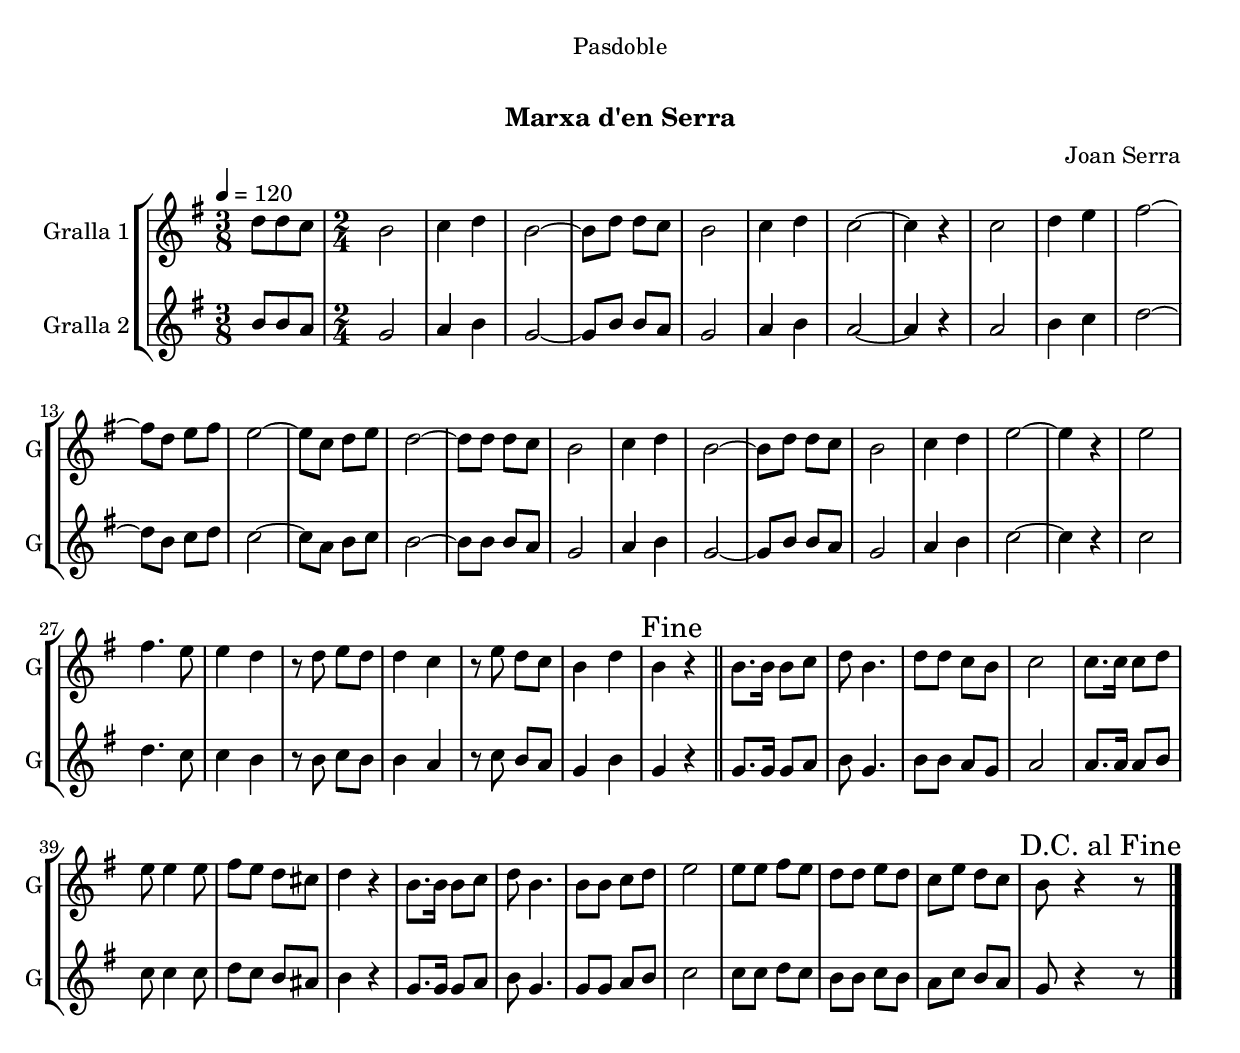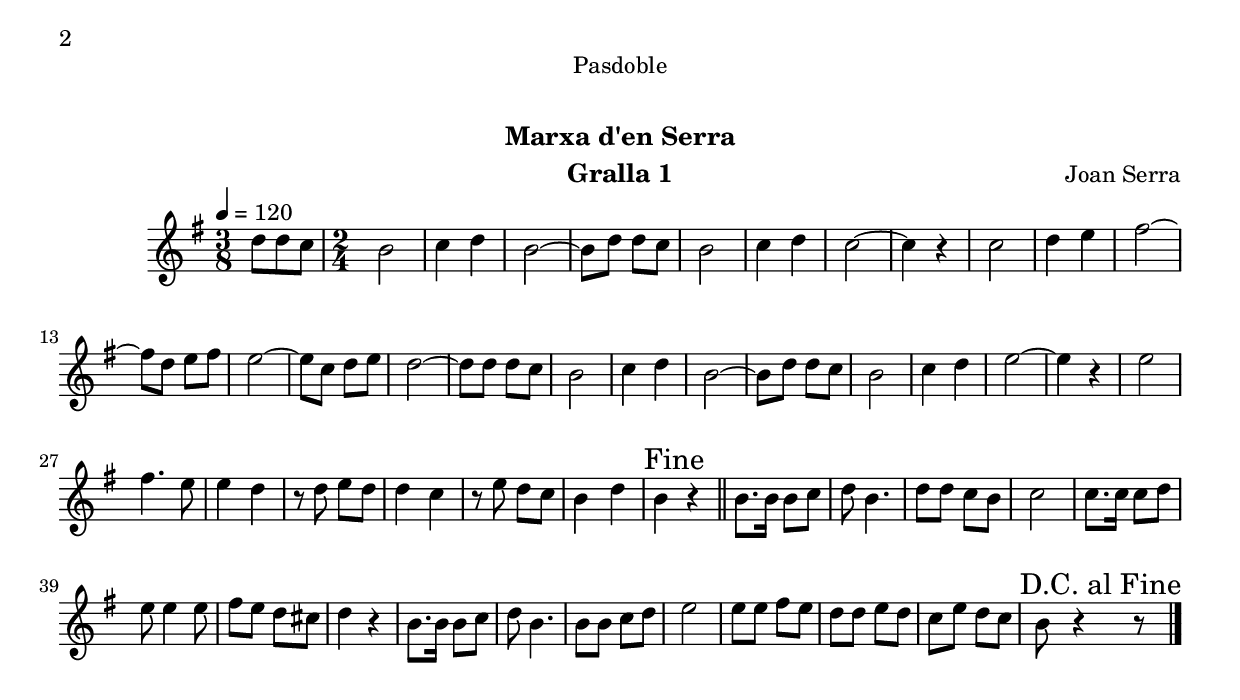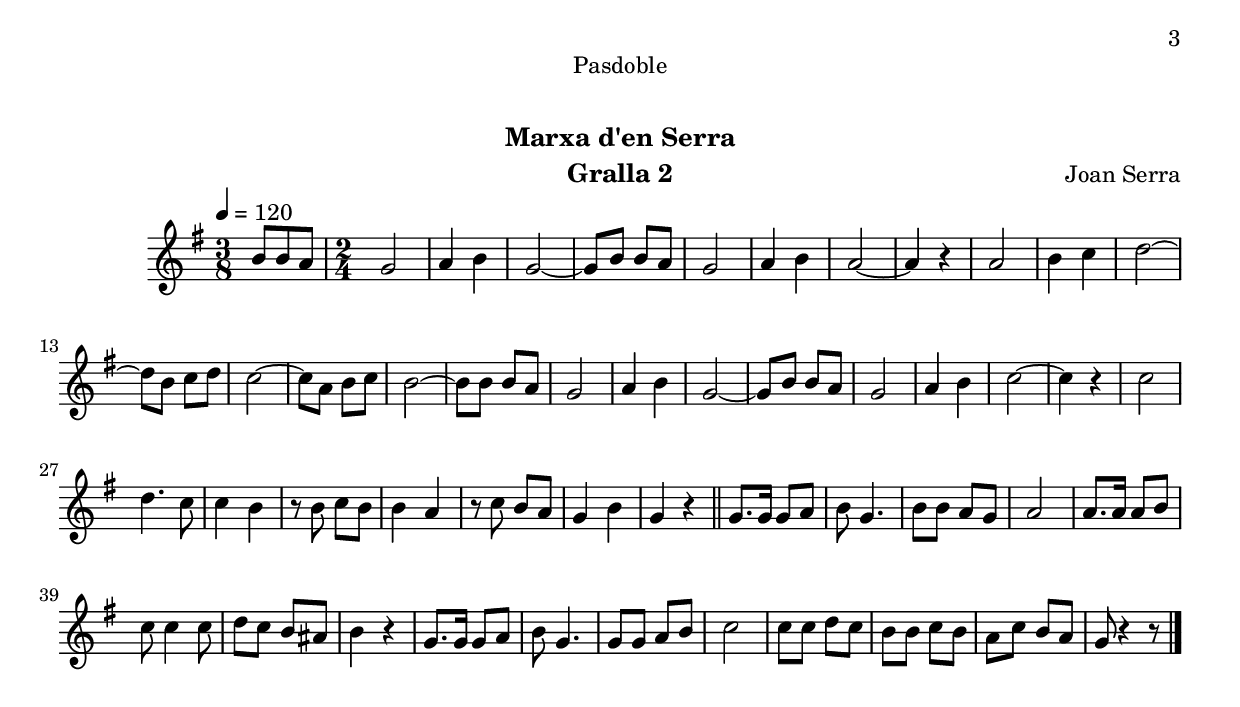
\version "2.16.0"

\header {
  dedication="Pasdoble"
  title="  "
  subtitle="Marxa d'en Serra"
  subsubtitle=""
  poet=""
  meter=""
  piece=""
  composer="Joan Serra"
  arranger=""
  opus=""
  instrument=""
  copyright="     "
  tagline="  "
}

liniaroAa =
\relative d''
{
  \tempo 4=120
  \clef treble
  \key g \major
  \time 3/8
  d8 d c  |
  \time 2/4   b2  |
  c4 d  |
  b2 ~  |
  %05
  b8 d d c  |
  b2  |
  c4 d  |
  c2 ~  |
  c4 r  |
  %10
  c2  |
  d4 e  |
  fis2 ~  |
  fis8 d e fis  |
  e2 ~  |
  %15
  e8 c d e  |
  d2 ~  |
  d8 d d c  |
  b2  |
  c4 d  |
  %20
  b2 ~  |
  b8 d d c  |
  b2  |
  c4 d  |
  e2 ~  |
  %25
  e4 r  |
  e2  |
  fis4. e8  |
  e4 d  |
  r8 d e d  |
  %30
  d4 c  |
  r8 e d c  |
  b4 d  |
  \mark "Fine" b4 r  \bar "||"
  b8. b16 b8 c  |
  %35
  d8 b4.  |
  d8 d c b  |
  c2  |
  c8. c16 c8 d  |
  e8 e4 e8  |
  %40
  fis8 e d cis  |
  d4 r  |
  b8. b16 b8 c  |
  d8 b4.  |
  b8 b c d  |
  %45
  e2  |
  e8 e fis e  |
  d8 d e d  |
  c8 e d c  |
  \mark "D.C. al Fine" b8 r4 r8  \bar "|." % kompletite
}

liniaroAb =
\relative b'
{
  \tempo 4=120
  \clef treble
  \key g \major
  \time 3/8
  b8 b a  |
  \time 2/4   g2  |
  a4 b  |
  g2 ~  |
  %05
  g8 b b a  |
  g2  |
  a4 b  |
  a2 ~  |
  a4 r  |
  %10
  a2  |
  b4 c  |
  d2 ~  |
  d8 b c d  |
  c2 ~  |
  %15
  c8 a b c  |
  b2 ~  |
  b8 b b a  |
  g2  |
  a4 b  |
  %20
  g2 ~  |
  g8 b b a  |
  g2  |
  a4 b  |
  c2 ~  |
  %25
  c4 r  |
  c2  |
  d4. c8  |
  c4 b  |
  r8 b c b  |
  %30
  b4 a  |
  r8 c b a  |
  g4 b  |
  g4 r  \bar "||"
  g8. g16 g8 a  |
  %35
  b8 g4.  |
  b8 b a g  |
  a2  |
  a8. a16 a8 b  |
  c8 c4 c8  |
  %40
  d8 c b ais  |
  b4 r  |
  g8. g16 g8 a  |
  b8 g4.  |
  g8 g a b  |
  %45
  c2  |
  c8 c d c  |
  b8 b c b  |
  a8 c b a  |
  g8 r4 r8  \bar "|." % kompletite
}

\bookpart {
  \score {
    \new StaffGroup {
      \override Score.RehearsalMark #'self-alignment-X = #LEFT
      <<
        \new Staff \with {instrumentName = #"Gralla 1" shortInstrumentName = #"G"} \liniaroAa
        \new Staff \with {instrumentName = #"Gralla 2" shortInstrumentName = #"G"} \liniaroAb
      >>
    }
    \layout {}
  }\score { \unfoldRepeats
    \new StaffGroup {
      \override Score.RehearsalMark #'self-alignment-X = #LEFT
      <<
        \new Staff \with {instrumentName = #"Gralla 1" shortInstrumentName = #"G"} \liniaroAa
        \new Staff \with {instrumentName = #"Gralla 2" shortInstrumentName = #"G"} \liniaroAb
      >>
    }
    \midi {}
  }
}

\bookpart {
  \header {instrument="Gralla 1"}
  \score {
    \new StaffGroup {
      \override Score.RehearsalMark #'self-alignment-X = #LEFT
      <<
        \new Staff \liniaroAa
      >>
    }
    \layout {}
  }\score { \unfoldRepeats
    \new StaffGroup {
      \override Score.RehearsalMark #'self-alignment-X = #LEFT
      <<
        \new Staff \liniaroAa
      >>
    }
    \midi {}
  }
}

\bookpart {
  \header {instrument="Gralla 2"}
  \score {
    \new StaffGroup {
      \override Score.RehearsalMark #'self-alignment-X = #LEFT
      <<
        \new Staff \liniaroAb
      >>
    }
    \layout {}
  }\score { \unfoldRepeats
    \new StaffGroup {
      \override Score.RehearsalMark #'self-alignment-X = #LEFT
      <<
        \new Staff \liniaroAb
      >>
    }
    \midi {}
  }
}

